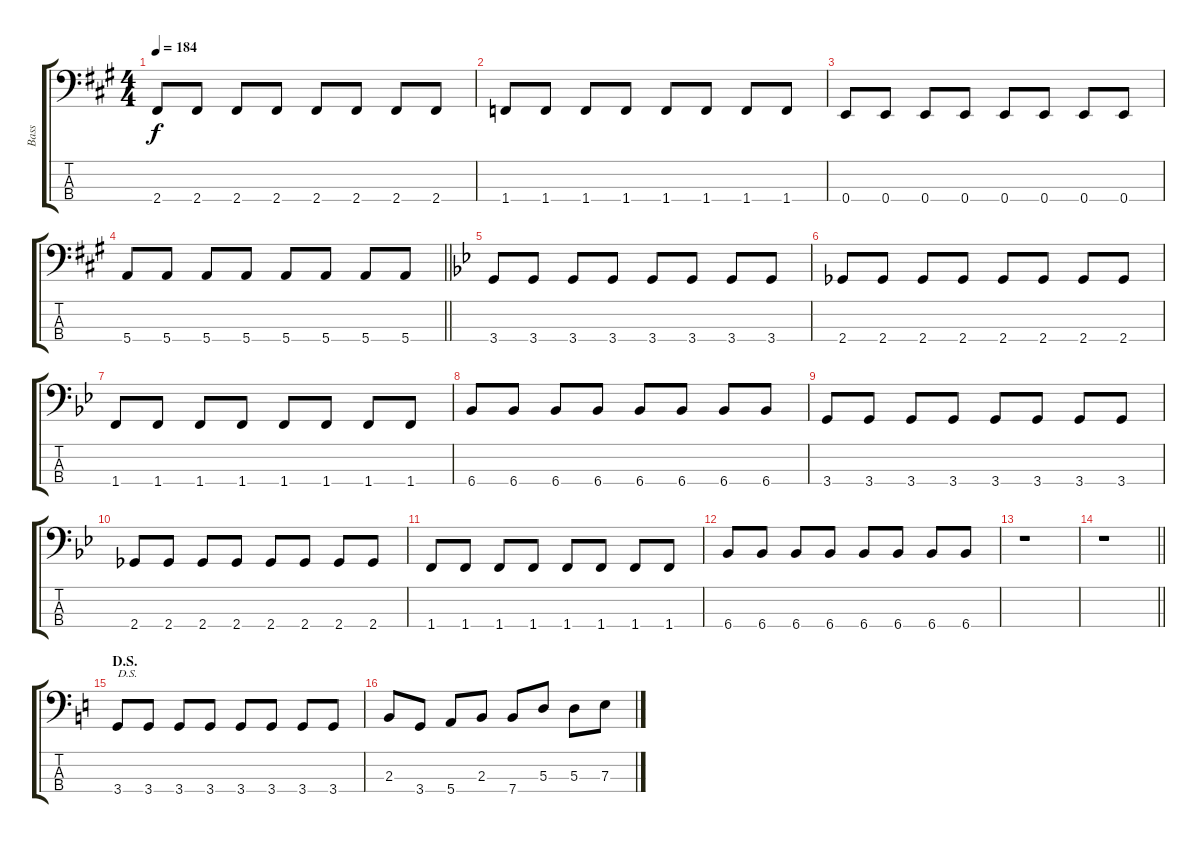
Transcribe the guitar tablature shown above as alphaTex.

\track ("Bass" "Bass") {instrument electricbasspick}
\staff {score tabs}
\tuning (G2 D2 A1 E1) {hide}
\ts (4 4)
\tempo 184
\clef f4
\ks a
2.4.8{dy f} 2.4.8 2.4.8 2.4.8 2.4.8 2.4.8 2.4.8 2.4.8 |
1.4.8 1.4.8 1.4.8 1.4.8 1.4.8 1.4.8 1.4.8 1.4.8 |
0.4.8 0.4.8 0.4.8 0.4.8 0.4.8 0.4.8 0.4.8 0.4.8 |
\barLineRight lightlight
5.4.8 5.4.8 5.4.8 5.4.8 5.4.8 5.4.8 5.4.8 5.4.8 |
\ks bb
3.4.8 3.4.8 3.4.8 3.4.8 3.4.8 3.4.8 3.4.8 3.4.8 |
2.4.8 2.4.8 2.4.8 2.4.8 2.4.8 2.4.8 2.4.8 2.4.8 |
1.4.8 1.4.8 1.4.8 1.4.8 1.4.8 1.4.8 1.4.8 1.4.8 |
6.4.8 6.4.8 6.4.8 6.4.8 6.4.8 6.4.8 6.4.8 6.4.8 |
3.4.8 3.4.8 3.4.8 3.4.8 3.4.8 3.4.8 3.4.8 3.4.8 |
2.4.8 2.4.8 2.4.8 2.4.8 2.4.8 2.4.8 2.4.8 2.4.8 |
1.4.8 1.4.8 1.4.8 1.4.8 1.4.8 1.4.8 1.4.8 1.4.8 |
6.4.8 6.4.8 6.4.8 6.4.8 6.4.8 6.4.8 6.4.8 6.4.8 |
r.1 |
\barLineRight lightlight
r.1 |
\section ("" "D.S.")
\ks c
3.4.8{txt "D.S."} 3.4.8 3.4.8 3.4.8 3.4.8 3.4.8 3.4.8 3.4.8 |
2.3.8 3.4.8 5.4.8 2.3.8 7.4.8 5.3.8 5.3.8 7.3.8
